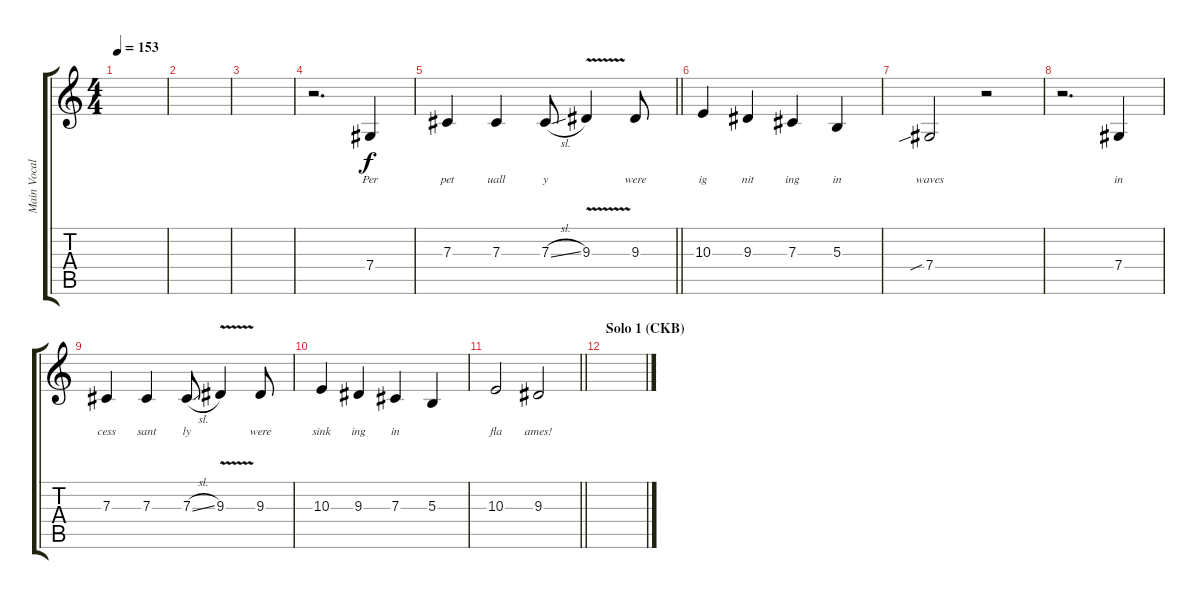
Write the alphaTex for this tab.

\track ("Main Vocals" "Main Vocal") {instrument oboe}
\staff {score tabs}
\tuning (Eb4 Bb3 Gb3 Db3 Ab2 Db2) {hide}
\ts (4 4)
\tempo 153
\clef g2
\ks c
|
|
|
r.2{d} 7.4.4{lyrics (0 "Per") lyrics (1 "") lyrics (2 "") lyrics (3 "") lyrics (4 "")} |
\barLineRight lightlight
7.3.4{lyrics (0 "pet") lyrics (1 "") lyrics (2 "") lyrics (3 "") lyrics (4 "")} 7.3.4{lyrics (0 "uall") lyrics (1 "") lyrics (2 "") lyrics (3 "") lyrics (4 "")} 7.3{sl}.8{lyrics (0 "y") lyrics (1 "") lyrics (2 "") lyrics (3 "") lyrics (4 "")} 9.3{v}.4{lyrics (0 "") lyrics (1 "") lyrics (2 "") lyrics (3 "") lyrics (4 "")} 9.3.8{lyrics (0 "were") lyrics (1 "") lyrics (2 "") lyrics (3 "") lyrics (4 "")} |
10.3.4{lyrics (0 "ig") lyrics (1 "") lyrics (2 "") lyrics (3 "") lyrics (4 "")} 9.3.4{lyrics (0 "nit") lyrics (1 "") lyrics (2 "") lyrics (3 "") lyrics (4 "")} 7.3.4{lyrics (0 "ing") lyrics (1 "") lyrics (2 "") lyrics (3 "") lyrics (4 "")} 5.3.4{lyrics (0 "in") lyrics (1 "") lyrics (2 "") lyrics (3 "") lyrics (4 "")} |
7.4{sib}.2{lyrics (0 "waves") lyrics (1 "") lyrics (2 "") lyrics (3 "") lyrics (4 "")} r.2 |
r.2{d} 7.4.4{lyrics (0 "in") lyrics (1 "") lyrics (2 "") lyrics (3 "") lyrics (4 "")} |
7.3.4{lyrics (0 "cess") lyrics (1 "") lyrics (2 "") lyrics (3 "") lyrics (4 "")} 7.3.4{lyrics (0 "sant") lyrics (1 "") lyrics (2 "") lyrics (3 "") lyrics (4 "")} 7.3{sl}.8{lyrics (0 "ly") lyrics (1 "") lyrics (2 "") lyrics (3 "") lyrics (4 "")} 9.3{v}.4{lyrics (0 "") lyrics (1 "") lyrics (2 "") lyrics (3 "") lyrics (4 "")} 9.3.8{lyrics (0 "were") lyrics (1 "") lyrics (2 "") lyrics (3 "") lyrics (4 "")} |
10.3.4{lyrics (0 "sink") lyrics (1 "") lyrics (2 "") lyrics (3 "") lyrics (4 "")} 9.3.4{lyrics (0 "ing") lyrics (1 "") lyrics (2 "") lyrics (3 "") lyrics (4 "")} 7.3.4{lyrics (0 "in") lyrics (1 "") lyrics (2 "") lyrics (3 "") lyrics (4 "")} 5.3.4{lyrics (0 "") lyrics (1 "") lyrics (2 "") lyrics (3 "") lyrics (4 "")} |
\barLineRight lightlight
10.3.2{lyrics (0 "fla") lyrics (1 "") lyrics (2 "") lyrics (3 "") lyrics (4 "")} 9.3.2{lyrics (0 "ames!") lyrics (1 "") lyrics (2 "") lyrics (3 "") lyrics (4 "")} |
\section ("" "Solo 1 (CKB)")
